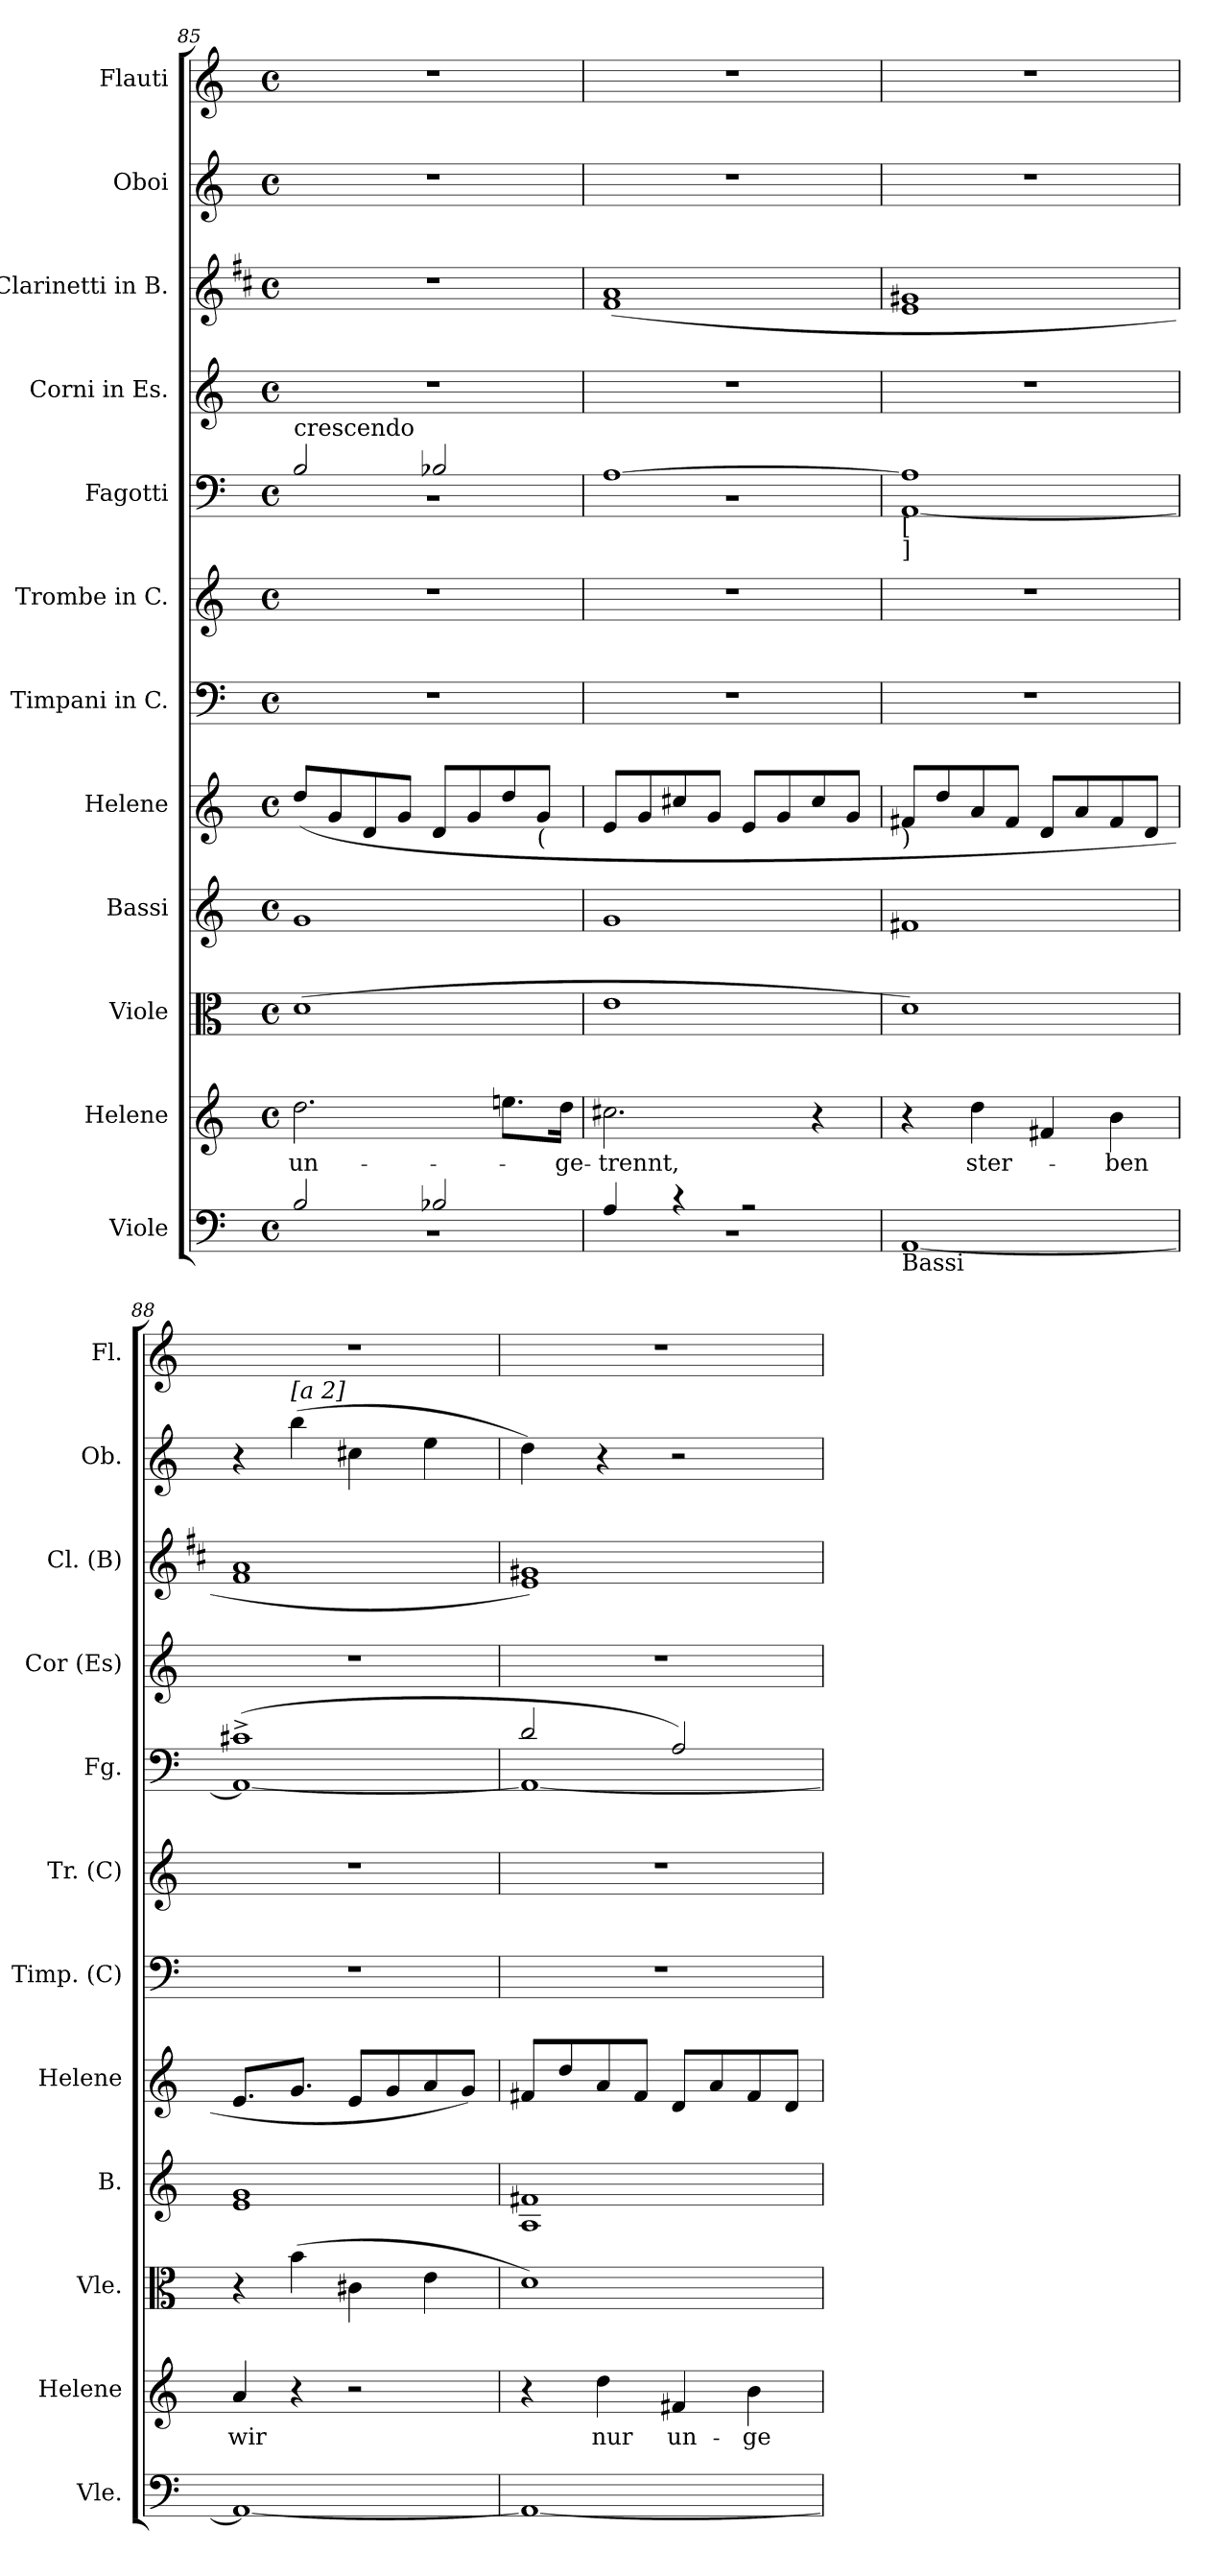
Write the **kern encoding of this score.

**kern	**kern	**text	**kern	**kern	**kern	**kern	**kern	**kern	**kern	**kern	**kern	**kern
*part12	*part11	*part11	*part10	*part9	*part8	*part7	*part6	*part5	*part4	*part3	*part2	*part1
*staff12	*staff11	*staff11	*staff10	*staff9	*staff8	*staff7	*staff6	*staff5	*staff4	*staff3	*staff2	*staff1
*I"Viole	*I"Helene	*	*I"Viole	*I"Bassi	*I"Helene	*I"Timpani in C.	*I"Trombe in C.	*I"Fagotti	*I"Corni in Es.	*I"Clarinetti in B.	*I"Oboi	*I"Flauti
*I'Vle.	*I'Helene	*	*I'Vle.	*I'B.	*I'Helene	*I'Timp. (C)	*I'Tr. (C)	*I'Fg.	*I'Cor (Es)	*I'Cl. (B)	*I'Ob.	*I'Fl.
*clefF4	*clefG2	*	*clefC3	*clefG2	*clefG2	*clefF4	*clefG2	*clefF4	*clefG2	*clefG2	*clefG2	*clefG2
*	*	*	*	*	*	*	*	*	*ITrd4c7	*ITrd1c2	*	*
*k[]	*k[]	*	*k[]	*k[]	*k[]	*k[]	*k[]	*k[]	*k[b-]	*k[]	*k[]	*k[]
*C:	*C:	*	*C:	*C:	*C:	*C:	*C:	*C:	*F:	*C:	*C:	*C:
*M4/4	*M4/4	*	*M4/4	*M4/4	*M4/4	*M4/4	*M4/4	*M4/4	*M4/4	*M4/4	*M4/4	*M4/4
*met(c)	*met(c)	*	*met(c)	*met(c)	*met(c)	*met(c)	*met(c)	*met(c)	*met(c)	*met(c)	*met(c)	*met(c)
=85	=85	=85	=85	=85	=85	=85	=85	=85	=85	=85	=85	=85
*^	*	*	*	*	*	*	*	*^	*	*	*	*
!	!	!	!	!	!	!	!	!	!LO:TX:a:t=crescendo	!	!	!	!	!
2B/	1r	2.dd\	un-	(>1d	1g	(<8dd/L	1r	1r	2B/	1r	1r	1r	1r	1r
.	.	.	.	.	.	8g/	.	.	.	.	.	.	.	.
.	.	.	.	.	.	8d/	.	.	.	.	.	.	.	.
.	.	.	.	.	.	8g/J	.	.	.	.	.	.	.	.
2B-X/	.	.	.	.	.	8d/L	.	.	2B-X/	.	.	.	.	.
.	.	.	.	.	.	8g/	.	.	.	.	.	.	.	.
.	.	8.een\L	.	.	.	8dd/	.	.	.	.	.	.	.	.
!	!	!	!	!	!	!LO:TX:b:t=(	!	!	!	!	!	!	!	!
.	.	.	.	.	.	8g/J	.	.	.	.	.	.	.	.
.	.	16dd\Jk	ge-	.	.	.	.	.	.	.	.	.	.	.
=86	=86	=86	=86	=86	=86	=86	=86	=86	=86	=86	=86	=86	=86	=86
4A/	1r	2.cc#X\	trennt,	1e	1g	8e/L	1r	1r	[1A	1r	1r	(<1e 1g	1r	1r
.	.	.	.	.	.	8g/	.	.	.	.	.	.	.	.
4r	.	.	.	.	.	8cc#X/	.	.	.	.	.	.	.	.
.	.	.	.	.	.	8g/J	.	.	.	.	.	.	.	.
2r	.	.	.	.	.	8e/L	.	.	.	.	.	.	.	.
.	.	.	.	.	.	8g/	.	.	.	.	.	.	.	.
.	.	4r	.	.	.	8cc#/	.	.	.	.	.	.	.	.
.	.	.	.	.	.	8g/J	.	.	.	.	.	.	.	.
*v	*v	*	*	*	*	*	*	*	*	*	*	*	*	*
=87	=87	=87	=87	=87	=87	=87	=87	=87	=87	=87	=87	=87	=87
!	!	!	!	!	!	!	!	!LO:TX:b:t=[	!	!	!	!	!
!	!	!	!	!	!	!	!	!LO:TX:b:t=]	!	!	!	!	!
!	!	!	!	!	!LO:TX:b:t=)	!	!	!	!	!	!	!	!
!LO:TX:b:t=Bassi	!	!	!	!	!	!	!	!	!	!	!	!	!
[1AA	4r	.	1d)	1f#X	8f#X/L	1r	1r	1A]	[1AA	1r	1d 1f#X	1r	1r
.	.	.	.	.	8dd/	.	.	.	.	.	.	.	.
.	4dd\	ster-	.	.	8a/	.	.	.	.	.	.	.	.
.	.	.	.	.	8f#/J	.	.	.	.	.	.	.	.
.	4f#X/	.	.	.	8d/L	.	.	.	.	.	.	.	.
.	.	.	.	.	8a/	.	.	.	.	.	.	.	.
.	4b\	ben	.	.	8f#/	.	.	.	.	.	.	.	.
.	.	.	.	.	8d/J	.	.	.	.	.	.	.	.
!!LO:PB:g=z
=88	=88	=88	=88	=88	=88	=88	=88	=88	=88	=88	=88	=88	=88
*	*	*	*	*	*Xtuplet	*	*	*	*	*	*	*	*
1AA_	4a/	wir	4r	1e 1g	6.e/L	1r	1r	(>1c#X^>	1AA_	1r	1e 1g	4r	1r
!	!	!	!	!	!	!	!	!	!	!	!	!LO:TX:a:t=[a 2]	!
.	4r	.	(>4b\	.	6.g/J	.	.	.	.	.	.	(>4bb\	.
.	2r	.	4c#X\	.	8e/L	.	.	.	.	.	.	4cc#X\	.
.	.	.	.	.	8g/	.	.	.	.	.	.	.	.
.	.	.	4e\	.	8a/	.	.	.	.	.	.	4ee\	.
.	.	.	.	.	(>8g/J)	.	.	.	.	.	.	.	.
=89	=89	=89	=89	=89	=89	=89	=89	=89	=89	=89	=89	=89	=89
1AA_	4r	.	1d)	1A 1f#X	8f#X/L	1r	1r	2d/	1AA_	1r	1d 1f#X)	4dd\)	1r
.	.	.	.	.	8dd/	.	.	.	.	.	.	.	.
.	4dd\	nur	.	.	8a/	.	.	.	.	.	.	4r	.
.	.	.	.	.	8f#/J	.	.	.	.	.	.	.	.
.	4f#X/	un-	.	.	8d/L	.	.	2A/)	.	.	.	2r	.
.	.	.	.	.	8a/	.	.	.	.	.	.	.	.
.	4b\	ge-	.	.	8f#/	.	.	.	.	.	.	.	.
.	.	.	.	.	8d/J	.	.	.	.	.	.	.	.
*	*	*	*	*	*	*	*	*v	*v	*	*	*	*
=	=	=	=	=	=	=	=	=	=	=	=	=
*-	*-	*-	*-	*-	*-	*-	*-	*-	*-	*-	*-	*-
